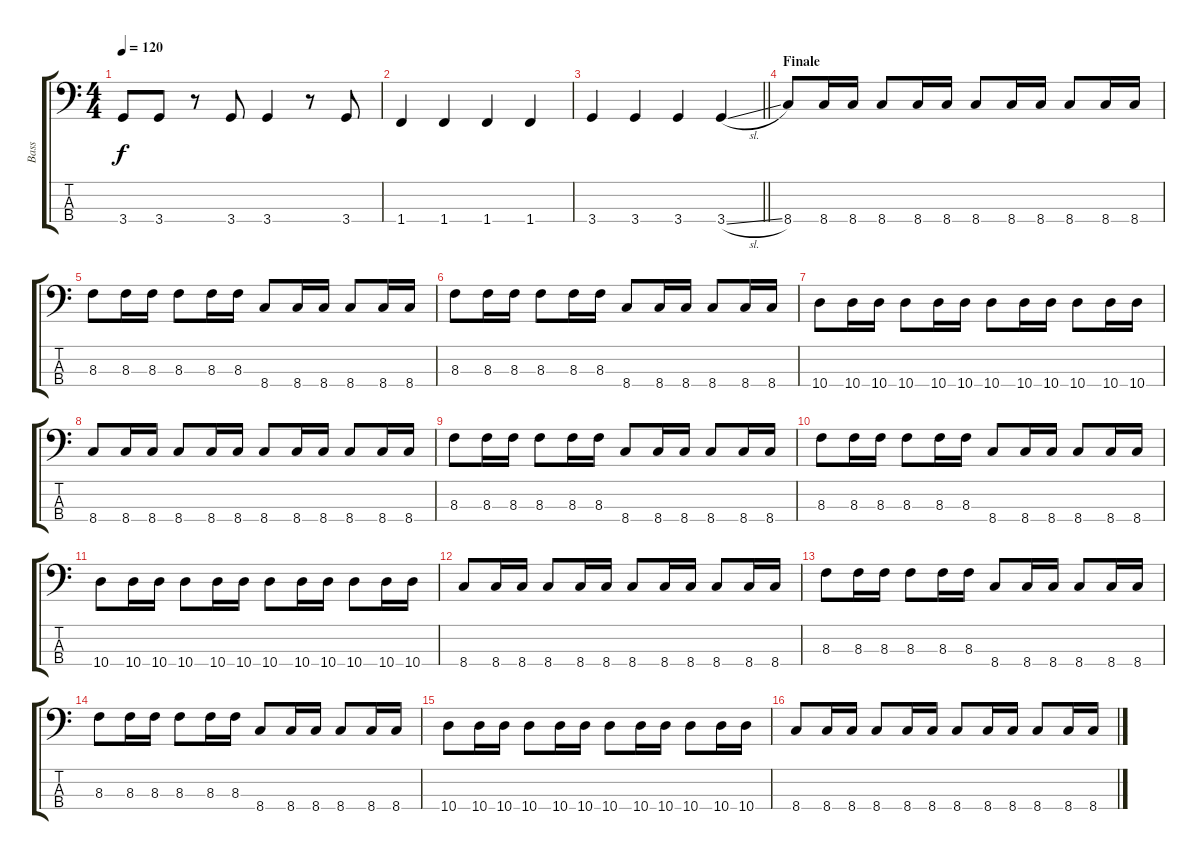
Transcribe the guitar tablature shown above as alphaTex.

\track ("Bass" "Bass") {instrument electricbasspick}
\staff {score tabs}
\tuning (G2 D2 A1 E1) {hide}
\ts (4 4)
\tempo 120
\clef f4
\ks c
3.4.8{dy f} 3.4.8 r.8 3.4.8 3.4.4 r.8 3.4.8 |
1.4.4 1.4.4 1.4.4 1.4.4 |
\barLineRight lightlight
3.4.4 3.4.4 3.4.4 3.4{sl}.4 |
\section ("" "Finale")
8.4.8 8.4.16 8.4.16 8.4.8 8.4.16 8.4.16 8.4.8 8.4.16 8.4.16 8.4.8 8.4.16 8.4.16 |
8.3.8 8.3.16 8.3.16 8.3.8 8.3.16 8.3.16 8.4.8 8.4.16 8.4.16 8.4.8 8.4.16 8.4.16 |
8.3.8 8.3.16 8.3.16 8.3.8 8.3.16 8.3.16 8.4.8 8.4.16 8.4.16 8.4.8 8.4.16 8.4.16 |
10.4.8 10.4.16 10.4.16 10.4.8 10.4.16 10.4.16 10.4.8 10.4.16 10.4.16 10.4.8 10.4.16 10.4.16 |
8.4.8 8.4.16 8.4.16 8.4.8 8.4.16 8.4.16 8.4.8 8.4.16 8.4.16 8.4.8 8.4.16 8.4.16 |
8.3.8 8.3.16 8.3.16 8.3.8 8.3.16 8.3.16 8.4.8 8.4.16 8.4.16 8.4.8 8.4.16 8.4.16 |
8.3.8 8.3.16 8.3.16 8.3.8 8.3.16 8.3.16 8.4.8 8.4.16 8.4.16 8.4.8 8.4.16 8.4.16 |
10.4.8 10.4.16 10.4.16 10.4.8 10.4.16 10.4.16 10.4.8 10.4.16 10.4.16 10.4.8 10.4.16 10.4.16 |
8.4.8 8.4.16 8.4.16 8.4.8 8.4.16 8.4.16 8.4.8 8.4.16 8.4.16 8.4.8 8.4.16 8.4.16 |
8.3.8 8.3.16 8.3.16 8.3.8 8.3.16 8.3.16 8.4.8 8.4.16 8.4.16 8.4.8 8.4.16 8.4.16 |
8.3.8 8.3.16 8.3.16 8.3.8 8.3.16 8.3.16 8.4.8 8.4.16 8.4.16 8.4.8 8.4.16 8.4.16 |
10.4.8 10.4.16 10.4.16 10.4.8 10.4.16 10.4.16 10.4.8 10.4.16 10.4.16 10.4.8 10.4.16 10.4.16 |
8.4.8 8.4.16 8.4.16 8.4.8 8.4.16 8.4.16 8.4.8 8.4.16 8.4.16 8.4.8 8.4.16 8.4.16
